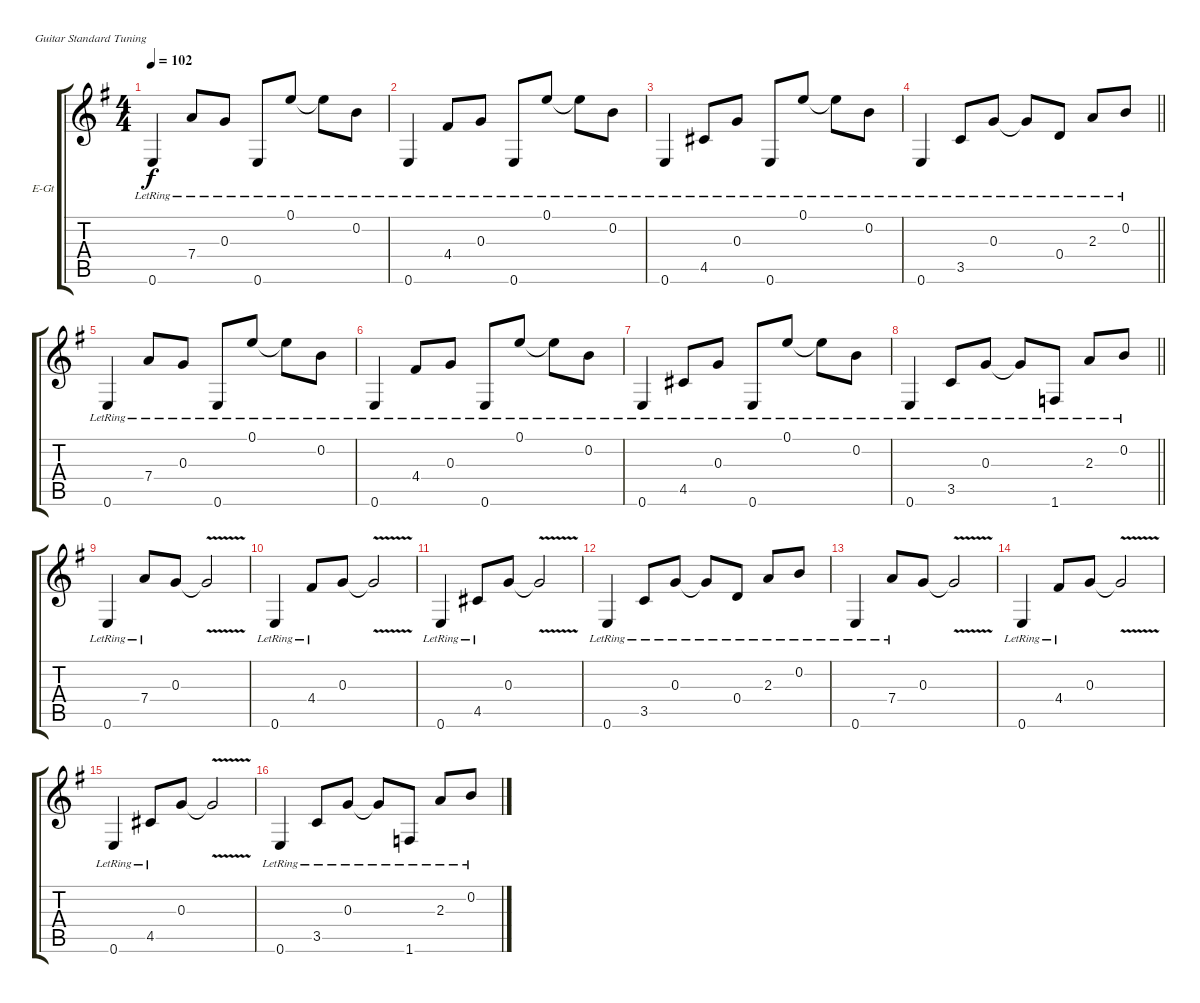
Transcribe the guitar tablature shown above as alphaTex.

\bracketExtendMode groupsimilarinstruments
\firstSystemTrackNameOrientation horizontal
\otherSystemsTrackNameOrientation horizontal
\track ("Guitar 1" "E-Gt") {instrument electricguitarclean}
\staff {score tabs}
\tuning (E4 B3 G3 D3 A2 E2)
\ts (4 4)
\tempo 102
\clef g2
\ks g
0.6{lr}.4{dy f} 7.4{lr}.8 0.3{lr}.8 0.6{lr}.8 0.1{lr}.8 0.1{lr t}.8 0.2{lr}.8 |
0.6{lr}.4 4.4{lr}.8 0.3{lr}.8 0.6{lr}.8 0.1{lr}.8 0.1{lr t}.8 0.2{lr}.8 |
0.6{lr}.4 4.5{lr}.8 0.3{lr}.8 0.6{lr}.8 0.1{lr}.8 0.1{lr t}.8 0.2{lr}.8 |
\barLineRight lightlight
0.6{lr}.4 3.5{lr}.8 0.3{lr}.8 0.3{lr t}.8 0.4{lr}.8 2.3{lr}.8 0.2{lr}.8 |
0.6{lr}.4 7.4{lr}.8 0.3{lr}.8 0.6{lr}.8 0.1{lr}.8 0.1{lr t}.8 0.2{lr}.8 |
0.6{lr}.4 4.4{lr}.8 0.3{lr}.8 0.6{lr}.8 0.1{lr}.8 0.1{lr t}.8 0.2{lr}.8 |
0.6{lr}.4 4.5{lr}.8 0.3{lr}.8 0.6{lr}.8 0.1{lr}.8 0.1{lr t}.8 0.2{lr}.8 |
\barLineRight lightlight
0.6{lr}.4 3.5{lr}.8 0.3{lr}.8 0.3{lr t}.8 1.6{lr}.8 2.3{lr}.8 0.2{lr}.8 |
0.6{lr}.4 7.4{lr}.8 0.3.8 0.3{v t}.2 |
0.6{lr}.4 4.4{lr}.8 0.3.8 0.3{v t}.2 |
0.6{lr}.4 4.5{lr}.8 0.3.8 0.3{v t}.2 |
0.6{lr}.4 3.5{lr}.8 0.3{lr}.8 0.3{lr t}.8 0.4{lr}.8 2.3{lr}.8 0.2{lr}.8 |
0.6{lr}.4 7.4{lr}.8 0.3.8 0.3{v t}.2 |
0.6{lr}.4 4.4{lr}.8 0.3.8 0.3{v t}.2 |
0.6{lr}.4 4.5{lr}.8 0.3.8 0.3{v t}.2 |
0.6{lr}.4 3.5{lr}.8 0.3{lr}.8 0.3{lr t}.8 1.6{lr}.8 2.3{lr}.8 0.2{lr}.8
